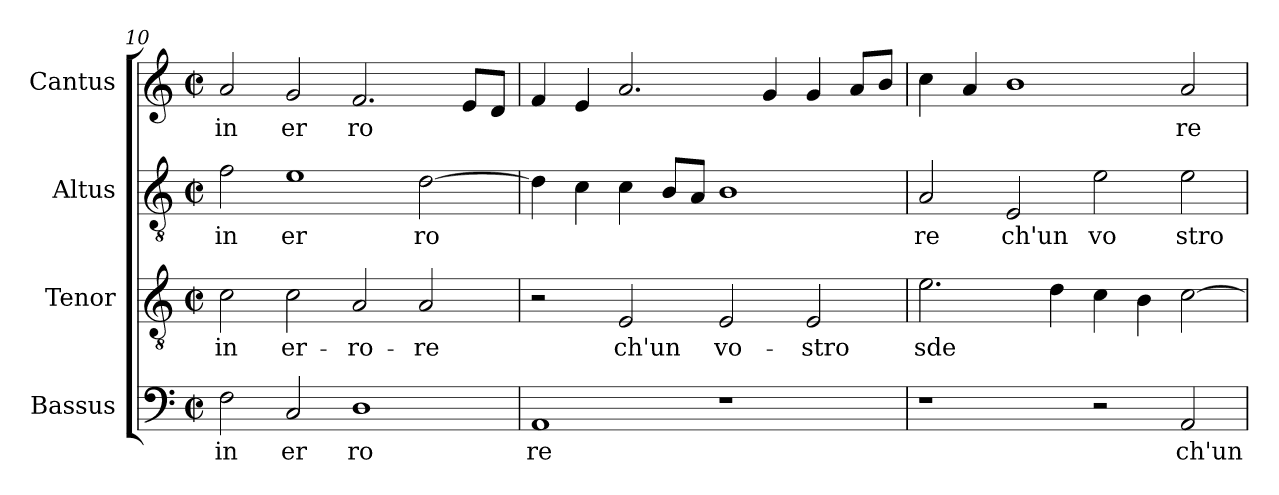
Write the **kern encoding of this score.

**kern	**text	**kern	**text	**kern	**text	**kern	**text
*part4	*part4	*part3	*part3	*part2	*part2	*part1	*part1
*staff4	*staff4	*staff3	*staff3	*staff2	*staff2	*staff1	*staff1
*I"Bassus	*	*I"Tenor	*	*I"Altus	*	*I"Cantus	*
*clefF4	*	*clefGv2	*	*clefGv2	*	*clefG2	*
*k[]	*	*k[]	*	*k[]	*	*k[]	*
*C:	*	*C:	*	*C:	*	*C:	*
*M2/2	*	*M2/2	*	*M2/2	*	*M2/2	*
*met(c|)	*	*met(c|)	*	*met(c|)	*	*met(c|)	*
=10	=10	=10	=10	=10	=10	=10	=10
!	!LO:LY:b:cj	!	!LO:LY:b:cj	!	!LO:LY:b:cj	!	!LO:LY:b:cj
2F\	in	2c\	in	2f\	in	2a/	in
!	!LO:LY:b:cj	!	!LO:LY:b:cj	!	!LO:LY:b:cj	!	!LO:LY:b:cj
2C/	er	2c\	er-	1e	er	2g/	er
!	!LO:LY:b:cj	!	!LO:LY:b:cj	!	!	!	!LO:LY:b:cj
1D	ro	2A/	-ro-	.	.	2.f/	ro
!	!	!	!LO:LY:b:cj	!	!LO:LY:b:cj	!	!
.	.	2A/	-re	[<2d\	ro	.	.
!	!	!	!	!	!	!	!LO:LY:b:cj
.	.	.	.	.	.	8e/L	.
!	!	!	!	!	!	!	!LO:LY:b:cj
.	.	.	.	.	.	8d/J	.
!!LO:PB:g=z
=11	=11	=11	=11	=11	=11	=11	=11
!	!LO:LY:b:cj	!	!	!	!LO:LY:b:cj	!	!LO:LY:b:cj
1AA	re	2r	.	4d\]	.	4f/	.
!	!	!	!	!	!LO:LY:b:cj	!	!LO:LY:b:cj
.	.	.	.	4c\	.	4e/	.
!	!	!	!LO:LY:b:cj	!	!LO:LY:b:cj	!	!LO:LY:b:cj
.	.	2E/	ch'un	4c\	.	2.a/	.
!	!	!	!	!	!LO:LY:b:cj	!	!
.	.	.	.	8B/L	.	.	.
!	!	!	!	!	!LO:LY:b:cj	!	!
.	.	.	.	8A/J	.	.	.
!	!	!	!LO:LY:b:cj	!	!LO:LY:b:cj	!	!
1r	.	2E/	vo-	1B	.	.	.
!	!	!	!	!	!	!	!LO:LY:b:cj
.	.	.	.	.	.	4g/	.
!	!	!	!LO:LY:b:cj	!	!	!	!LO:LY:b:cj
.	.	2E/	-stro	.	.	4g/	.
!	!	!	!	!	!	!	!LO:LY:b:cj
.	.	.	.	.	.	8a/L	.
!	!	!	!	!	!	!	!LO:LY:b:cj
.	.	.	.	.	.	8b/J	.
=12	=12	=12	=12	=12	=12	=12	=12
!	!	!	!LO:LY:b:cj	!	!LO:LY:b:cj	!	!LO:LY:b:cj
1r	.	2.e\	sde-	2A/	re	4cc\	.
!	!	!	!	!	!	!	!LO:LY:b:cj
.	.	.	.	.	.	4a/	.
!	!	!	!	!	!LO:LY:b:cj	!	!LO:LY:b:cj
.	.	.	.	2E/	ch'un	1b	.
!	!	!	!LO:LY:b:cj	!	!	!	!
.	.	4d\	--	.	.	.	.
!	!	!	!LO:LY:b:cj	!	!LO:LY:b:cj	!	!
2r	.	4c\	--	2e\	vo	.	.
!	!	!	!LO:LY:b:cj	!	!	!	!
.	.	4B\	--	.	.	.	.
!	!LO:LY:b:cj	!	!LO:LY:b:cj	!	!LO:LY:b:cj	!	!LO:LY:b:cj
2AA/	ch'un	[>2c\	--	2e\	stro	2a/	re
=	=	=	=	=	=	=	=
*-	*-	*-	*-	*-	*-	*-	*-
